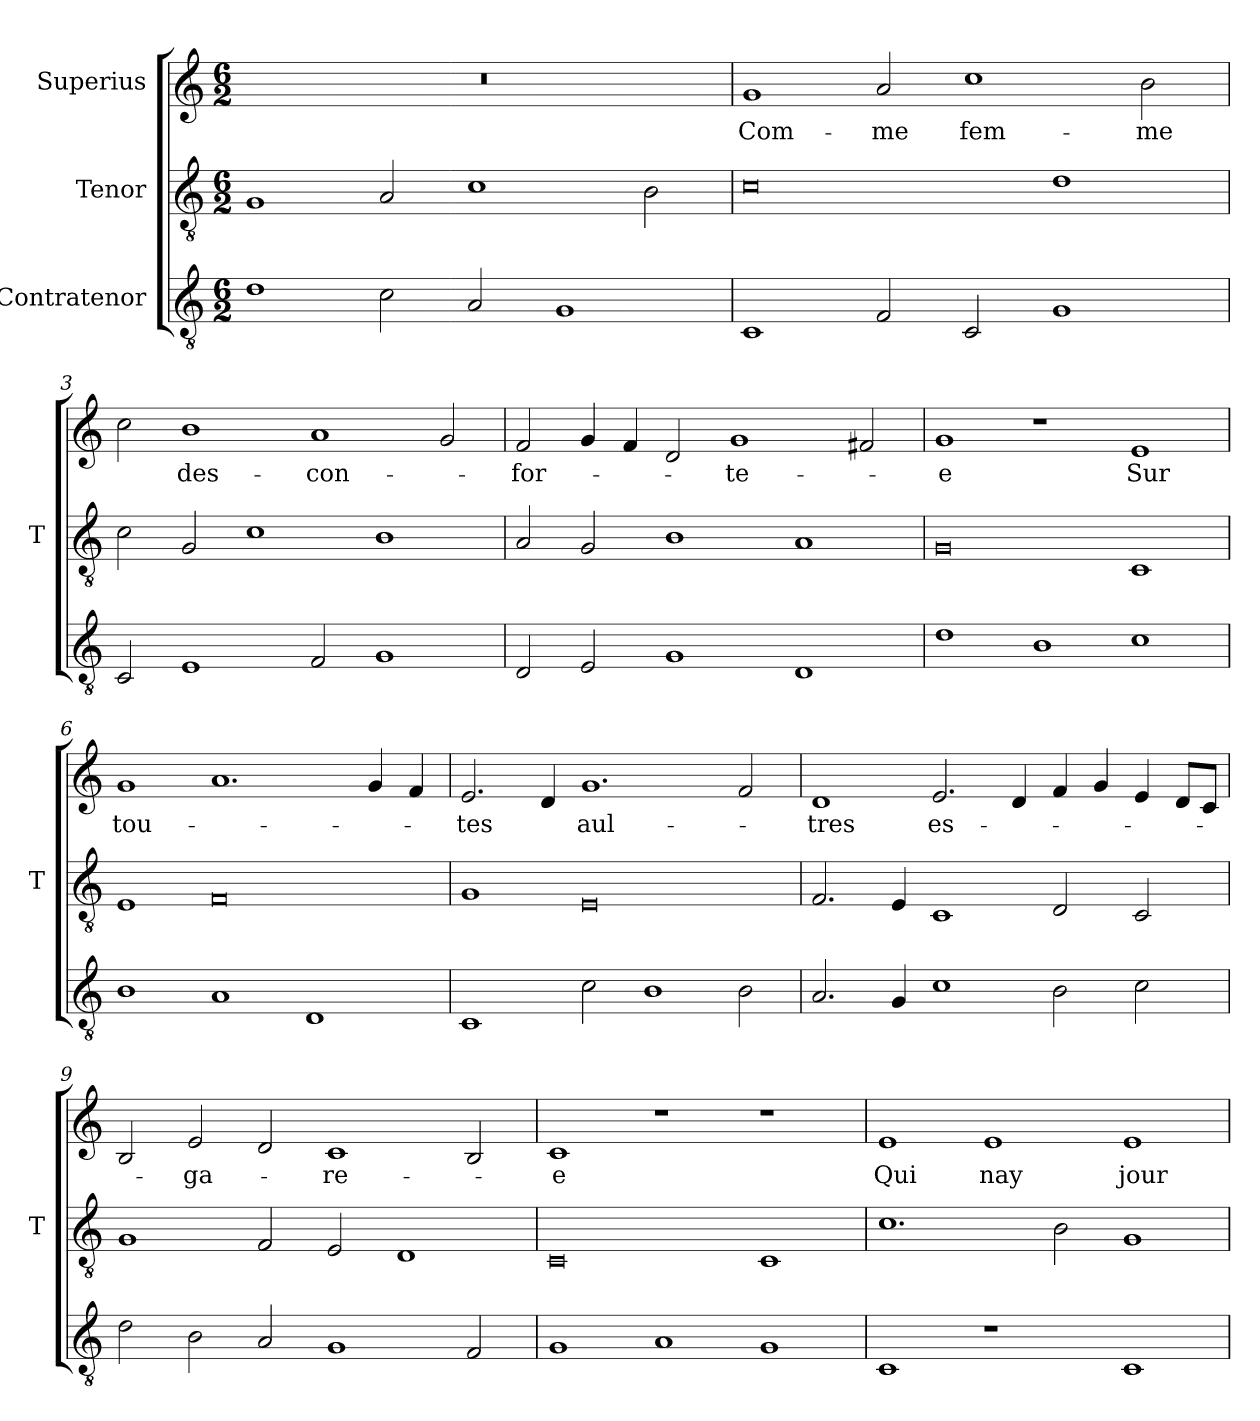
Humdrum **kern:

**kern	**kern	**kern	**text
*part3	*part2	*part1	*part1
*staff3	*staff2	*staff1	*staff1
*I"Contratenor	*I"Tenor	*I"Superius	*
*	*I'T	*	*
*clefGv2	*clefGv2	*clefG2	*
*M6/2	*M6/2	*M6/2	*
=1	=1	=1	=1
1d	1G	0.r	.
2c	2A	.	.
2A	1c	.	.
1G	.	.	.
.	2B	.	.
=2	=2	=2	=2
1C	0c	1g	Com-
2F	.	2a	-me
2C	.	1cc	fem-
1G	1d	.	.
.	.	2b	-me
=3	=3	=3	=3
2C	2c	2cc	.
1E	2G	1b	des-
.	1c	.	.
2F	.	1a	-con-
1G	1B	.	.
.	.	2g	.
=4	=4	=4	=4
2D	2A	2f	-for-
2E	2G	4g	.
.	.	4f	.
1G	1B	2d	.
.	.	1g	-te-
1D	1A	.	.
.	.	2f#X	.
=5	=5	=5	=5
1d	0G	1g	-e
1B	.	1r	.
1c	1C	1e	-Sur
=6	=6	=6	=6
1B	1E	1g	tou-
1A	0F	1.a	.
1D	.	.	.
.	.	4g	.
.	.	4f	.
=7	=7	=7	=7
1C	1G	2.e	-tes
.	.	4d	.
2c	0E	1.g	aul-
1B	.	.	.
2B	.	2f	.
=8	=8	=8	=8
2.A	2.F	1d	-tres
4G	4E	.	.
1c	1C	2.e	es-
.	.	4d	.
2B	2D	4f	.
.	.	4g	.
2c	2C	4e	.
.	.	8d/L	.
.	.	8c/J	.
=9	=9	=9	=9
2d	1G	2B	.
2B	.	2e	-ga-
2A	2F	2d	.
1G	2E	1c	-re-
.	1D	.	.
2F	.	2B	.
=10	=10	=10	=10
1G	0C	1c	-e
1A	.	1r	.
1G	1C	1r	.
=11	=11	=11	=11
1C	1.c	1e	-Qui
1r	.	1e	-nay
.	2B	.	.
1C	1G	1e	-jour
=	=	=	=
*-	*-	*-	*-
